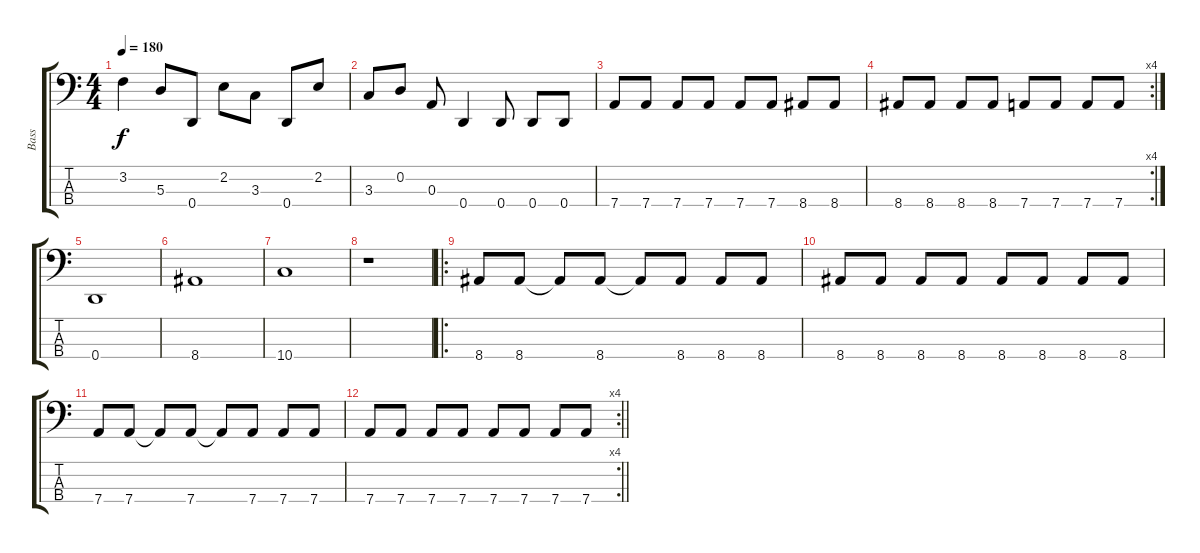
\track ("Bass" "Bass") {instrument electricbasspick}
\staff {score tabs}
\tuning (G2 D2 A1 D1) {hide}
\ts (4 4)
\tempo 180
\clef f4
\ks c
3.2.4{dy f} 5.3.8 0.4.8 2.2.8 3.3.8 0.4.8 2.2.8 |
3.3.8 0.2.8 0.3.8 0.4.4 0.4.8 0.4.8 0.4.8 |
7.4.8 7.4.8 7.4.8 7.4.8 7.4.8 7.4.8 8.4.8 8.4.8 |
\rc 4
8.4.8 8.4.8 8.4.8 8.4.8 7.4.8 7.4.8 7.4.8 7.4.8 |
0.4.1 |
8.4.1 |
10.4.1 |
r.1 |
\ro
8.4.8 8.4.8 8.4{t}.8 8.4.8 8.4{t}.8 8.4.8 8.4.8 8.4.8 |
8.4.8 8.4.8 8.4.8 8.4.8 8.4.8 8.4.8 8.4.8 8.4.8 |
7.4.8 7.4.8 7.4{t}.8 7.4.8 7.4{t}.8 7.4.8 7.4.8 7.4.8 |
\rc 4
\barLineRight lightlight
7.4.8 7.4.8 7.4.8 7.4.8 7.4.8 7.4.8 7.4.8 7.4.8
